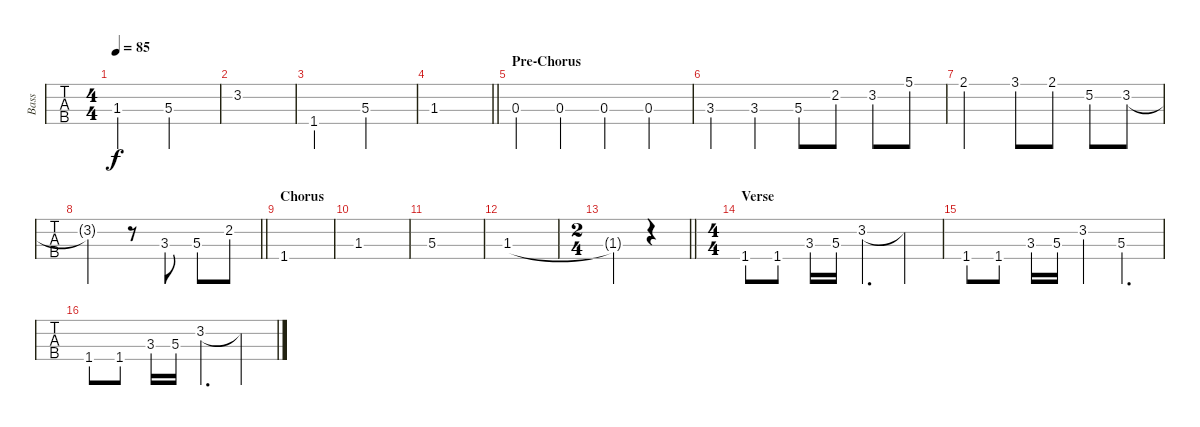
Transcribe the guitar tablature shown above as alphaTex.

\track ("Bass" "Bass") {instrument electricbassfinger}
\staff {tabs}
\tuning (G2 D2 A1 E1) {hide}
\ts (4 4)
\tempo 85
\clef f4
\ks f
1.3.2{dy f} 5.3.2 |
3.2.1 |
1.4.2 5.3.2 |
\barLineRight lightlight
1.3.1 |
\section ("" "Pre-Chorus")
0.3.4 0.3.4 0.3.4 0.3.4 |
3.3.4 3.3.4 5.3.8 2.2.8 3.2.8 5.1.8 |
2.1.2 3.1.8 2.1.8 5.2.8 3.2.8 |
\barLineRight lightlight
3.2{t}.2 r.8 3.3.8 5.3.8 2.2.8 |
\section ("" "Chorus")
1.4.1 |
1.3.1 |
5.3.1 |
1.3.1 |
\ts (2 4)
\barLineRight lightlight
1.3{t}.4 r.4 |
\ts (4 4)
\section ("" "Verse")
1.4.8 1.4.8 3.3.16 5.3.16 3.2.4{d} 3.2{t}.4 |
1.4.8 1.4.8 3.3.16 5.3.16 3.2.4 5.3.4{d} |
1.4.8 1.4.8 3.3.16 5.3.16 3.2.4{d} 3.2{t}.4
